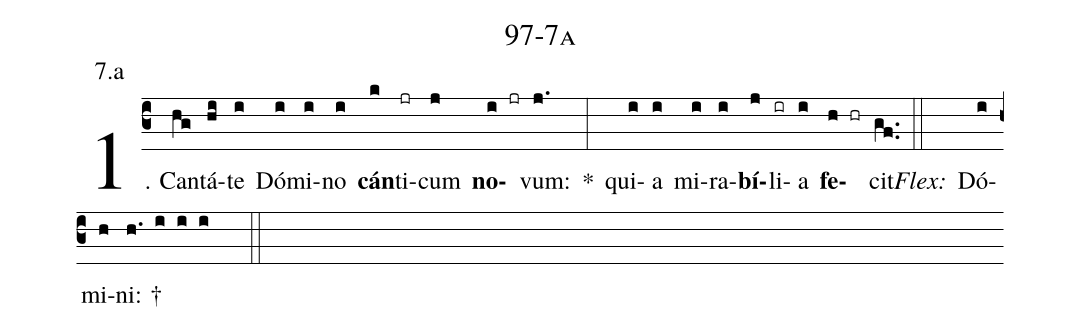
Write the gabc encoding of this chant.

name: 97-7a;
annotation: 7.a;
%%
(c3)1. Can(hg)tá(hi)te(i) Dó(i)mi(i)no(i) <b>cán</b>(k)ti(jr)cum(j) <b>no</b>(i jr)vum:(j.) *(:) qui(i)a(i) mi(i)ra(i)<b>bí</b>(j)li(ir)a(i) <b>fe</b>(h hr)cit.(gf..) (::)
<i>Flex:</i>()  Dó(i)mi(h)ni: †(h. i i i  ::)
